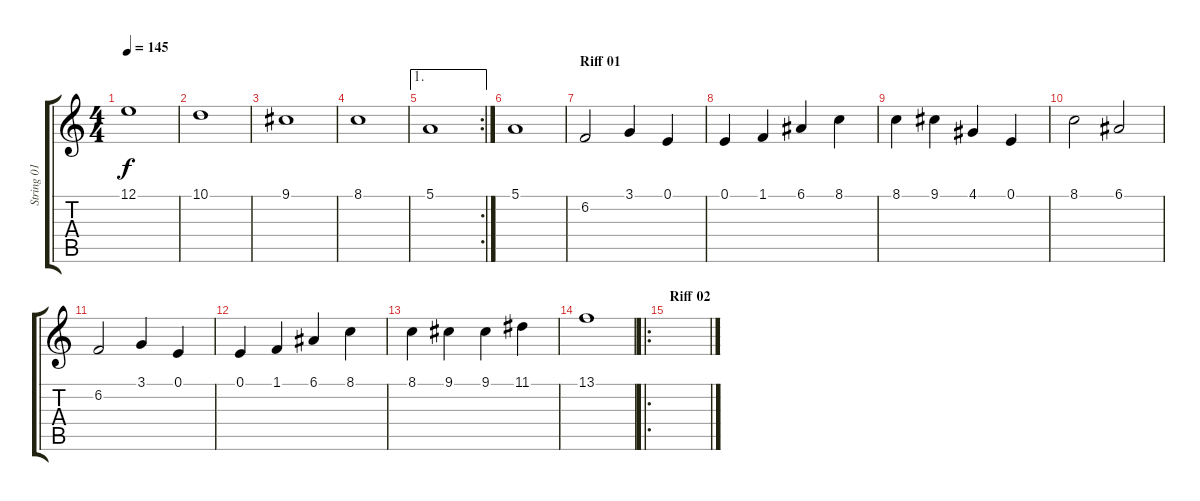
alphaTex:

\track ("String 01" "String 01") {instrument stringensemble1}
\staff {score tabs}
\tuning (E4 B3 G3 D3 A2 E2) {hide}
\ts (4 4)
\tempo 145
\clef g2
\ks c
12.1.1{dy f} |
10.1.1 |
9.1.1 |
8.1.1 |
\ae 1
\rc 2
5.1.1 |
5.1.1 |
\section ("" "Riff 01")
6.2.2 3.1.4 0.1.4 |
0.1.4 1.1.4 6.1.4 8.1.4 |
8.1.4 9.1.4 4.1.4 0.1.4 |
8.1.2 6.1.2 |
6.2.2 3.1.4 0.1.4 |
0.1.4 1.1.4 6.1.4 8.1.4 |
8.1.4 9.1.4 9.1.4 11.1.4 |
13.1.1 |
\ro
\section ("" "Riff 02")
